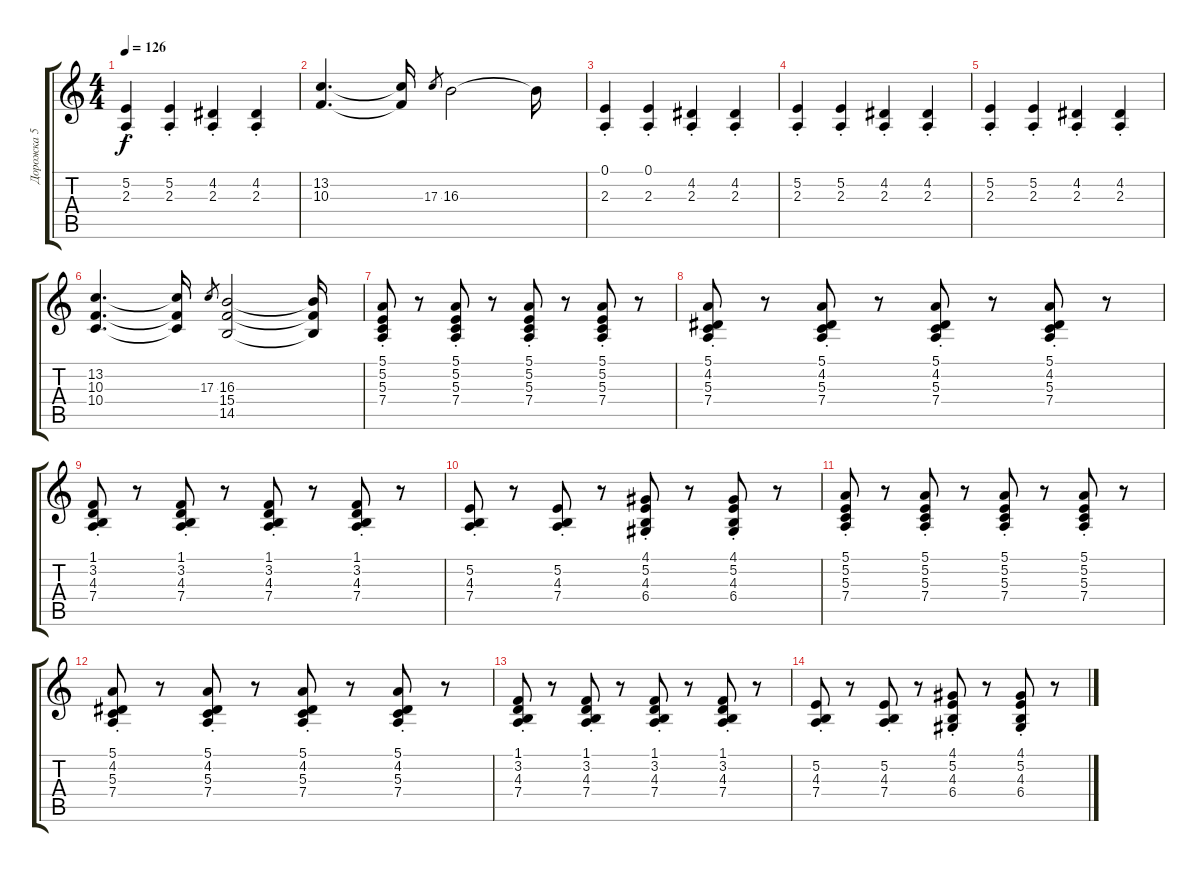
\track ("Дорожка 5" "Дорожка 5") {instrument stringensemble1}
\staff {score tabs}
\tuning (E4 B3 G3 D3 A2 E2) {hide}
\ts (4 4)
\tempo 126
\clef g2
\ks c
(5.2{st} 2.3{st}).4{dy f} (5.2{st} 2.3{st}).4 (4.2{st} 2.3{st}).4 (4.2{st} 2.3{st}).4 |
(13.2 10.3).4{d} (13.2{t} 10.3{t}).16 17.3.8{gr} 16.3.2 16.3{t}.16 |
(0.1{st} 2.3{st}).4 (0.1{st} 2.3{st}).4 (4.2{st} 2.3{st}).4 (4.2{st} 2.3{st}).4 |
(5.2{st} 2.3{st}).4 (5.2{st} 2.3{st}).4 (4.2{st} 2.3{st}).4 (4.2{st} 2.3{st}).4 |
(5.2{st} 2.3{st}).4 (5.2{st} 2.3{st}).4 (4.2{st} 2.3{st}).4 (4.2{st} 2.3{st}).4 |
(13.2 10.3 10.4).4{d} (13.2{t} 10.3{t} 10.4{t}).16 17.3.8{gr} (16.3 15.4 14.5).2 (16.3{t} 15.4{t} 14.5{t}).16 |
(5.1{st} 5.2{st} 5.3{st} 7.4{st}).8 r.8 (5.1{st} 5.2{st} 5.3{st} 7.4{st}).8 r.8 (5.1{st} 5.2{st} 5.3{st} 7.4{st}).8 r.8 (5.1{st} 5.2{st} 5.3{st} 7.4{st}).8 r.8 |
(5.1{st} 4.2{st} 5.3{st} 7.4{st}).8 r.8 (5.1{st} 4.2{st} 5.3{st} 7.4{st}).8 r.8 (5.1{st} 4.2{st} 5.3{st} 7.4{st}).8 r.8 (5.1{st} 4.2{st} 5.3{st} 7.4{st}).8 r.8 |
(1.1{st} 3.2{st} 4.3{st} 7.4{st}).8 r.8 (1.1{st} 3.2{st} 4.3{st} 7.4{st}).8 r.8 (1.1{st} 3.2{st} 4.3{st} 7.4{st}).8 r.8 (1.1{st} 3.2 4.3{st} 7.4{st}).8 r.8 |
(5.2 4.3{st} 7.4).8 r.8 (5.2 4.3{st} 7.4).8 r.8 (4.1{st} 5.2{st} 4.3{st} 6.4).8 r.8 (4.1{st} 5.2 4.3{st} 6.4).8 r.8 |
(5.1{st} 5.2{st} 5.3{st} 7.4{st}).8 r.8 (5.1{st} 5.2{st} 5.3{st} 7.4{st}).8 r.8 (5.1{st} 5.2{st} 5.3{st} 7.4{st}).8 r.8 (5.1{st} 5.2{st} 5.3{st} 7.4{st}).8 r.8 |
(5.1{st} 4.2{st} 5.3{st} 7.4{st}).8 r.8 (5.1{st} 4.2{st} 5.3{st} 7.4{st}).8 r.8 (5.1{st} 4.2{st} 5.3{st} 7.4{st}).8 r.8 (5.1{st} 4.2{st} 5.3{st} 7.4{st}).8 r.8 |
(1.1{st} 3.2{st} 4.3{st} 7.4{st}).8 r.8 (1.1{st} 3.2{st} 4.3{st} 7.4{st}).8 r.8 (1.1{st} 3.2{st} 4.3{st} 7.4{st}).8 r.8 (1.1{st} 3.2 4.3{st} 7.4{st}).8 r.8 |
(5.2 4.3{st} 7.4).8 r.8 (5.2 4.3{st} 7.4).8 r.8 (4.1{st} 5.2{st} 4.3{st} 6.4).8 r.8 (4.1{st} 5.2 4.3{st} 6.4).8 r.8
